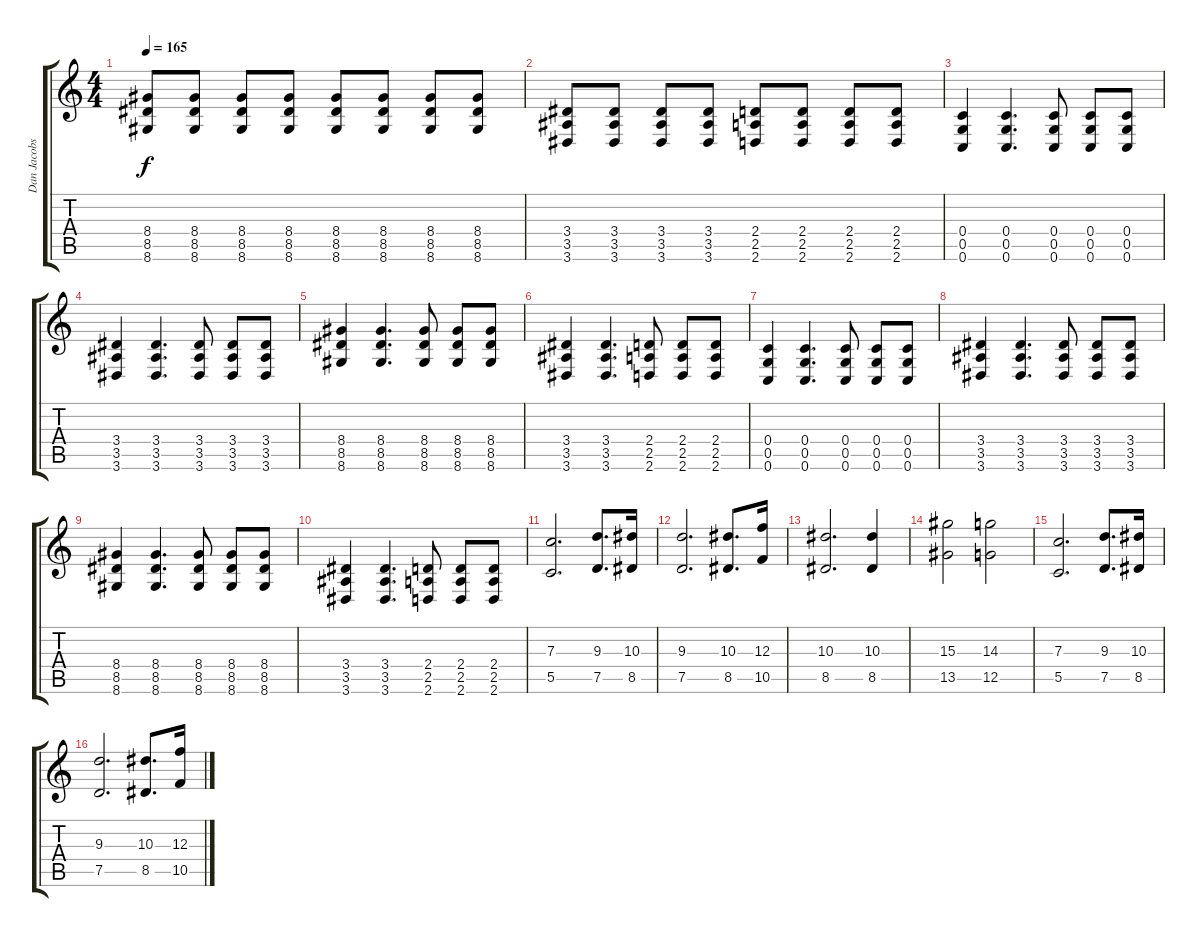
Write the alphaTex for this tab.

\track ("Dan Jacobs" "Dan Jacobs") {instrument distortionguitar}
\staff {score tabs}
\tuning (D4 A3 F3 C3 G2 C2) {hide}
\ts (4 4)
\tempo 165
\clef g2
\ks c
(8.4 8.5 8.6).8{dy f} (8.4 8.5 8.6).8 (8.4 8.5 8.6).8 (8.4 8.5 8.6).8 (8.4 8.5 8.6).8 (8.4 8.5 8.6).8 (8.4 8.5 8.6).8 (8.4 8.5 8.6).8 |
(3.4 3.5 3.6).8 (3.4 3.5 3.6).8 (3.4 3.5 3.6).8 (3.4 3.5 3.6).8 (2.4 2.5 2.6).8 (2.4 2.5 2.6).8 (2.4 2.5 2.6).8 (2.4 2.5 2.6).8 |
(0.4 0.5 0.6).4 (0.4 0.5 0.6).4{d} (0.4 0.5 0.6).8 (0.4 0.5 0.6).8 (0.4 0.5 0.6).8 |
(3.4 3.5 3.6).4 (3.4 3.5 3.6).4{d} (3.4 3.5 3.6).8 (3.4 3.5 3.6).8 (3.4 3.5 3.6).8 |
(8.4 8.5 8.6).4 (8.4 8.5 8.6).4{d} (8.4 8.5 8.6).8 (8.4 8.5 8.6).8 (8.4 8.5 8.6).8 |
(3.4 3.5 3.6).4 (3.4 3.5 3.6).4{d} (2.4 2.5 2.6).8 (2.4 2.5 2.6).8 (2.4 2.5 2.6).8 |
(0.4 0.5 0.6).4 (0.4 0.5 0.6).4{d} (0.4 0.5 0.6).8 (0.4 0.5 0.6).8 (0.4 0.5 0.6).8 |
(3.4 3.5 3.6).4 (3.4 3.5 3.6).4{d} (3.4 3.5 3.6).8 (3.4 3.5 3.6).8 (3.4 3.5 3.6).8 |
(8.4 8.5 8.6).4 (8.4 8.5 8.6).4{d} (8.4 8.5 8.6).8 (8.4 8.5 8.6).8 (8.4 8.5 8.6).8 |
(3.4 3.5 3.6).4 (3.4 3.5 3.6).4{d} (2.4 2.5 2.6).8 (2.4 2.5 2.6).8 (2.4 2.5 2.6).8 |
(7.3 5.5).2{d} (9.3 7.5).8{d} (10.3 8.5).16 |
(9.3 7.5).2{d} (10.3 8.5).8{d} (12.3 10.5).16 |
(10.3 8.5).2{d} (10.3 8.5).4 |
(15.3 13.5).2 (14.3 12.5).2 |
(7.3 5.5).2{d} (9.3 7.5).8{d} (10.3 8.5).16 |
(9.3 7.5).2{d} (10.3 8.5).8{d} (12.3 10.5).16
